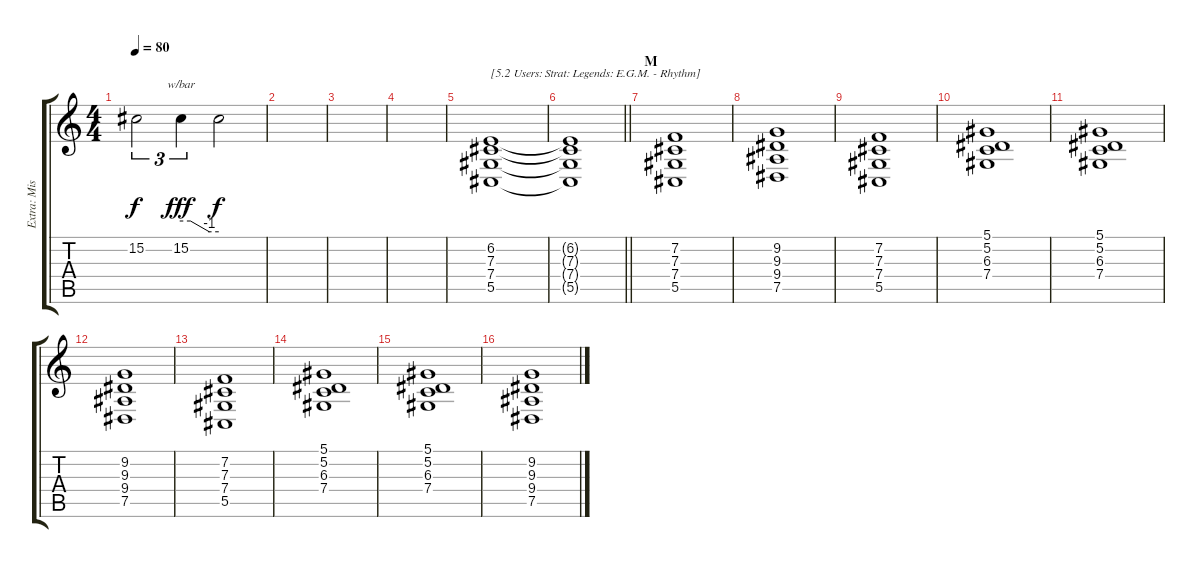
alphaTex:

\track ("Extra: Misc" "Extra: Mis") {instrument pad4choir}
\staff {score tabs}
\tuning (Eb4 Bb3 Gb3 Db3 Ab2 Eb2) {hide}
\ts (4 4)
\tempo 80
\clef g2
\ks c
15.2{t}.2{tu (3 2) dy f} 15.2.4{tu (3 2) tbe (custom default 0 0 15 0 45 -4 60 -4) dy fff} 15.2{t}.2{dy f} |
|
|
|
(6.2 7.3 7.4 5.5).1{txt "[5.2 Users: Strat: Legends: E.G.M. - Rhythm]" volume 8 instrument distortionguitar} |
\barLineRight lightlight
(6.2{t} 7.3{t} 7.4{t} 5.5{t}).1 |
\section ("" "M")
(7.2 7.3 7.4 5.5).1 |
(9.2 9.3 9.4 7.5).1 |
(7.2 7.3 7.4 5.5).1 |
(5.1 5.2 6.3 7.4).1 |
(5.1 5.2 6.3 7.4).1 |
(9.2 9.3 9.4 7.5).1 |
(7.2 7.3 7.4 5.5).1 |
(5.1 5.2 6.3 7.4).1 |
(5.1 5.2 6.3 7.4).1 |
(9.2 9.3 9.4 7.5).1
